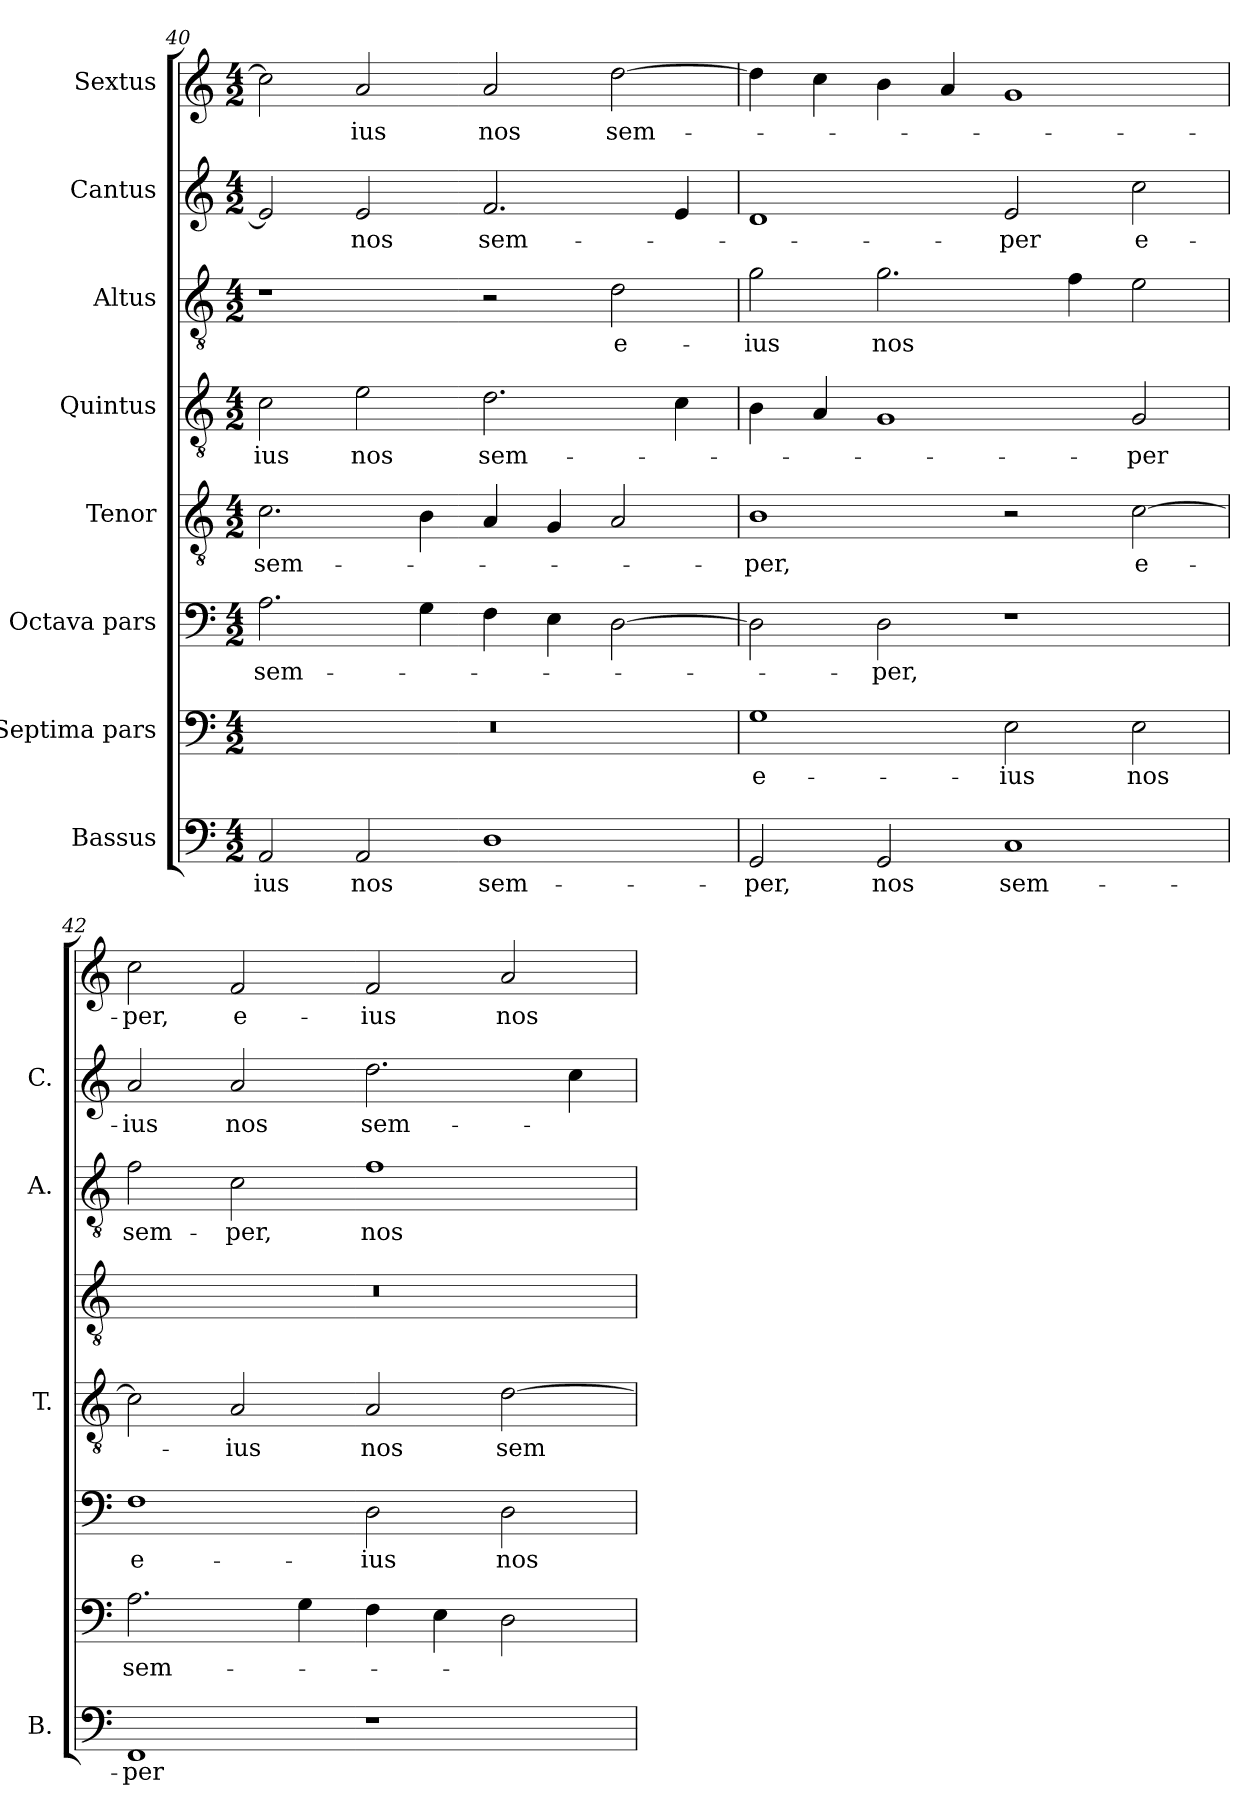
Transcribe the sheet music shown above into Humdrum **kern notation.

**kern	**text	**kern	**text	**kern	**text	**kern	**text	**kern	**text	**kern	**text	**kern	**text	**kern	**text
*part8	*part8	*part7	*part7	*part6	*part6	*part5	*part5	*part4	*part4	*part3	*part3	*part2	*part2	*part1	*part1
*staff8	*staff8	*staff7	*staff7	*staff6	*staff6	*staff5	*staff5	*staff4	*staff4	*staff3	*staff3	*staff2	*staff2	*staff1	*staff1
*I"Bassus	*	*I"Septima pars	*	*I"Octava pars	*	*I"Tenor	*	*I"Quintus	*	*I"Altus	*	*I"Cantus	*	*I"Sextus	*
*I'B.	*	*	*	*	*	*I'T.	*	*	*	*I'A.	*	*I'C.	*	*	*
*clefF4	*	*clefF4	*	*clefF4	*	*clefGv2	*	*clefGv2	*	*clefGv2	*	*clefG2	*	*clefG2	*
*	*	*	*	*	*	*ITrd7c12	*	*ITrd7c12	*	*ITrd7c12	*	*	*	*	*
*k[]	*	*k[]	*	*k[]	*	*k[]	*	*k[]	*	*k[]	*	*k[]	*	*k[]	*
*C:	*	*C:	*	*C:	*	*C:	*	*C:	*	*C:	*	*C:	*	*C:	*
*M4/2	*	*M4/2	*	*M4/2	*	*M4/2	*	*M4/2	*	*M4/2	*	*M4/2	*	*M4/2	*
=40	=40	=40	=40	=40	=40	=40	=40	=40	=40	=40	=40	=40	=40	=40	=40
!	!LO:LY:b	!LO:N:vis=1	!	!	!LO:LY:b	!	!LO:LY:b	!	!LO:LY:b	!	!	!	!	!	!
2AA/	-ius	0r	.	2.A\	sem-	2.C\	sem-	2C\	-ius	1r	.	2e/]	.	2cc\]	.
!	!LO:LY:b	!	!	!	!	!	!	!	!LO:LY:b	!	!	!	!LO:LY:b	!	!LO:LY:b
2AA/	nos	.	.	.	.	.	.	2E\	nos	.	.	2e/	nos	2a/	-ius
.	.	.	.	4G\	.	4BB\	.	.	.	.	.	.	.	.	.
!	!LO:LY:b	!	!	!	!	!	!	!	!LO:LY:b	!	!	!	!LO:LY:b	!	!LO:LY:b
1D	sem-	.	.	4F\	.	4AA/	.	2.D\	sem-	2r	.	2.f/	sem-	2a/	nos
.	.	.	.	4E\	.	4GG/	.	.	.	.	.	.	.	.	.
!	!	!	!	!	!	!	!	!	!	!	!LO:LY:b	!	!	!	!LO:LY:b
.	.	.	.	[>2D\	.	2AA/	.	.	.	2D\	e-	.	.	[>2dd\	sem-
.	.	.	.	.	.	.	.	4C\	.	.	.	4e/	.	.	.
=41	=41	=41	=41	=41	=41	=41	=41	=41	=41	=41	=41	=41	=41	=41	=41
!	!LO:LY:b	!	!LO:LY:b	!	!	!	!LO:LY:b	!	!	!	!LO:LY:b	!	!	!	!
2GG/	-per,	1G	e-	2D\]	.	1BB	-per,	4BB\	.	2G\	-ius	1d	.	4dd\]	.
.	.	.	.	.	.	.	.	4AA/	.	.	.	.	.	4cc\	.
!	!LO:LY:b	!	!	!	!LO:LY:b	!	!	!	!	!	!LO:LY:b	!	!	!	!
2GG/	nos	.	.	2D\	-per,	.	.	1GG	.	2.G\	nos	.	.	4b\	.
.	.	.	.	.	.	.	.	.	.	.	.	.	.	4a/	.
!	!LO:LY:b	!	!LO:LY:b	!	!	!	!	!	!	!	!	!	!LO:LY:b	!	!
1C	sem-	2E\	-ius	1r	.	2r	.	.	.	.	.	2e/	-per	1g	.
.	.	.	.	.	.	.	.	.	.	4F\	.	.	.	.	.
!	!	!	!LO:LY:b	!	!	!	!LO:LY:b	!	!LO:LY:b	!	!	!	!LO:LY:b	!	!
.	.	2E\	nos	.	.	[>2C\	e-	2GG/	-per	2E\	.	2cc\	e-	.	.
=42	=42	=42	=42	=42	=42	=42	=42	=42	=42	=42	=42	=42	=42	=42	=42
!	!LO:LY:b	!	!LO:LY:b	!	!LO:LY:b	!	!	!LO:N:vis=1	!	!	!LO:LY:b	!	!LO:LY:b	!	!LO:LY:b
1FF	-per	2.A\	sem-	1F	e-	2C\]	.	0r	.	2F\	sem-	2a/	-ius	2cc\	-per,
!	!	!	!	!	!	!	!LO:LY:b	!	!	!	!LO:LY:b	!	!LO:LY:b	!	!LO:LY:b
.	.	.	.	.	.	2AA/	-ius	.	.	2C\	-per,	2a/	nos	2f/	e-
.	.	4G\	.	.	.	.	.	.	.	.	.	.	.	.	.
!	!	!	!	!	!LO:LY:b	!	!LO:LY:b	!	!	!	!LO:LY:b	!	!LO:LY:b	!	!LO:LY:b
1r	.	4F\	.	2D\	-ius	2AA/	nos	.	.	1F	nos	2.dd\	sem-	2f/	-ius
.	.	4E\	.	.	.	.	.	.	.	.	.	.	.	.	.
!	!	!	!	!	!LO:LY:b	!	!LO:LY:b	!	!	!	!	!	!	!	!LO:LY:b
.	.	2D\	.	2D\	nos	[>2D\	sem-	.	.	.	.	.	.	2a/	nos
.	.	.	.	.	.	.	.	.	.	.	.	4cc\	.	.	.
=	=	=	=	=	=	=	=	=	=	=	=	=	=	=	=
*-	*-	*-	*-	*-	*-	*-	*-	*-	*-	*-	*-	*-	*-	*-	*-
